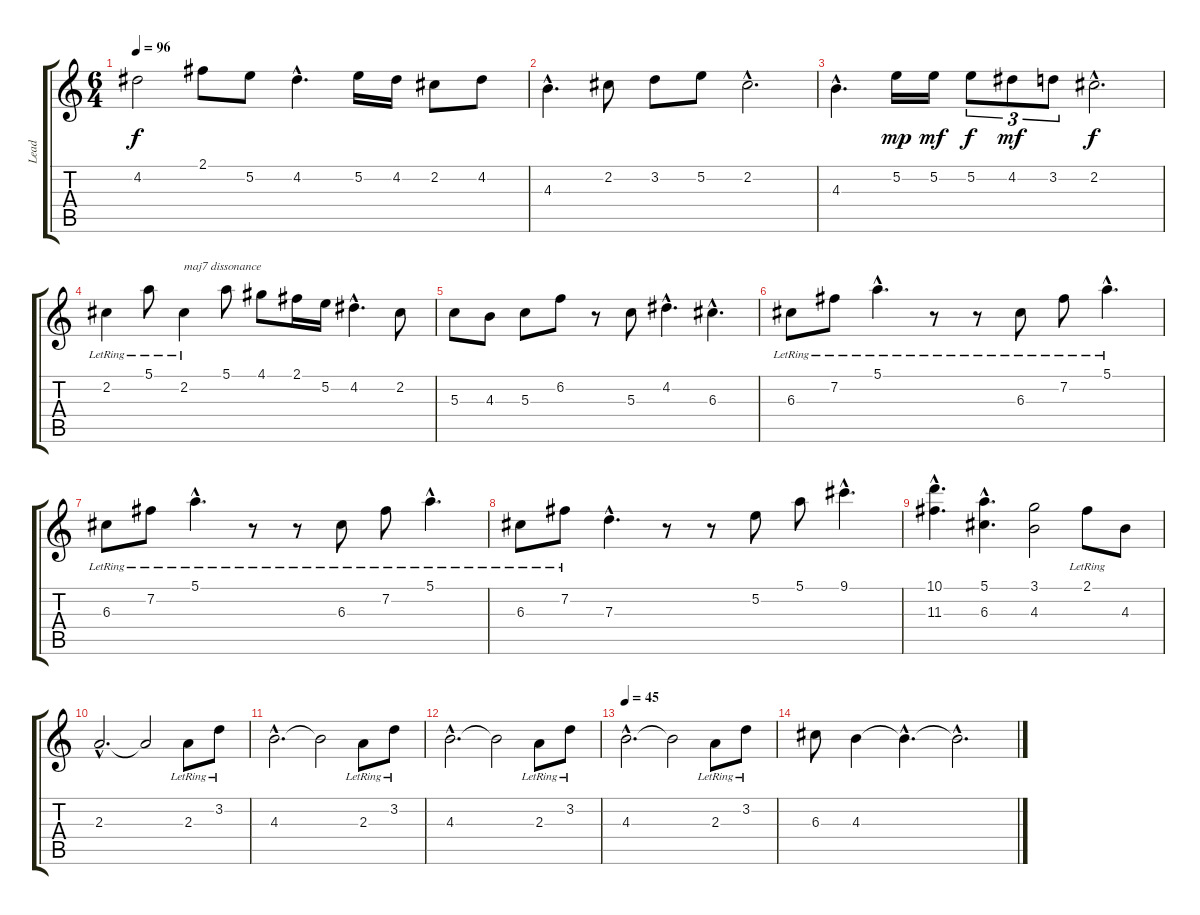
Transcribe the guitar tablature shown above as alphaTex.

\track ("Lead" "Lead") {instrument electricguitarjazz}
\staff {score tabs}
\tuning (E4 B3 G3 D3 A2 E2) {hide}
\ts (6 4)
\tempo 96
\clef g2
\ks c
4.2.2{dy f} 2.1.8 5.2.8 4.2{hac}.4{d} 5.2.16 4.2.16 2.2.8 4.2.8 |
4.3{hac}.4{d} 2.2.8 3.2.8 5.2.8 2.2{hac}.2{d} |
4.3{hac}.4{d} 5.2.16{dy mp} 5.2.16{dy mf} 5.2.8{tu (3 2) dy f} 4.2.8{tu (3 2) dy mf} 3.2.8{tu (3 2)} 2.2{hac}.2{d dy f} |
2.2{lr}.4 5.1{lr}.8 2.2{lr}.4{txt "maj7 dissonance"} 5.1.8 4.1.8 2.1.16 5.2.16 4.2{hac}.4{d} 2.2.8 |
5.3.8 4.3.8 5.3.8 6.2.8 r.8 5.3.8 4.2{hac}.4{d} 6.3{hac}.4{d} |
6.3{lr}.8 7.2{lr}.8 5.1{hac lr}.4{d} r.8 r.8 6.3{lr}.8 7.2{lr}.8 5.1{hac lr}.4{d} |
6.3{lr}.8 7.2{lr}.8 5.1{hac lr}.4{d} r.8 r.8 6.3{lr}.8 7.2{lr}.8 5.1{hac lr}.4{d} |
6.3{lr}.8 7.2{lr}.8 7.3{hac}.4{d} r.8 r.8 5.2.8 5.1.8 9.1{hac}.4{d} |
(10.1{hac} 11.3{hac}).4{d} (5.1{hac} 6.3{hac}).4{d} (3.1 4.3).2 2.1{lr}.8 4.3.8 |
2.3{hac}.2{d} 2.3{t}.2 2.3{lr}.8 3.2{lr}.8 |
4.3{hac}.2{d} 4.3{t}.2 2.3{lr}.8 3.2{lr}.8 |
4.3{hac}.2{d} 4.3{t}.2 2.3{lr}.8 3.2{lr}.8 |
\tempo 45
4.3{hac}.2{d} 4.3{t}.2 2.3{lr}.8 3.2{lr}.8 |
6.3.8 4.3.4 4.3{hac t}.4{d} 4.3{hac t}.2{d}
